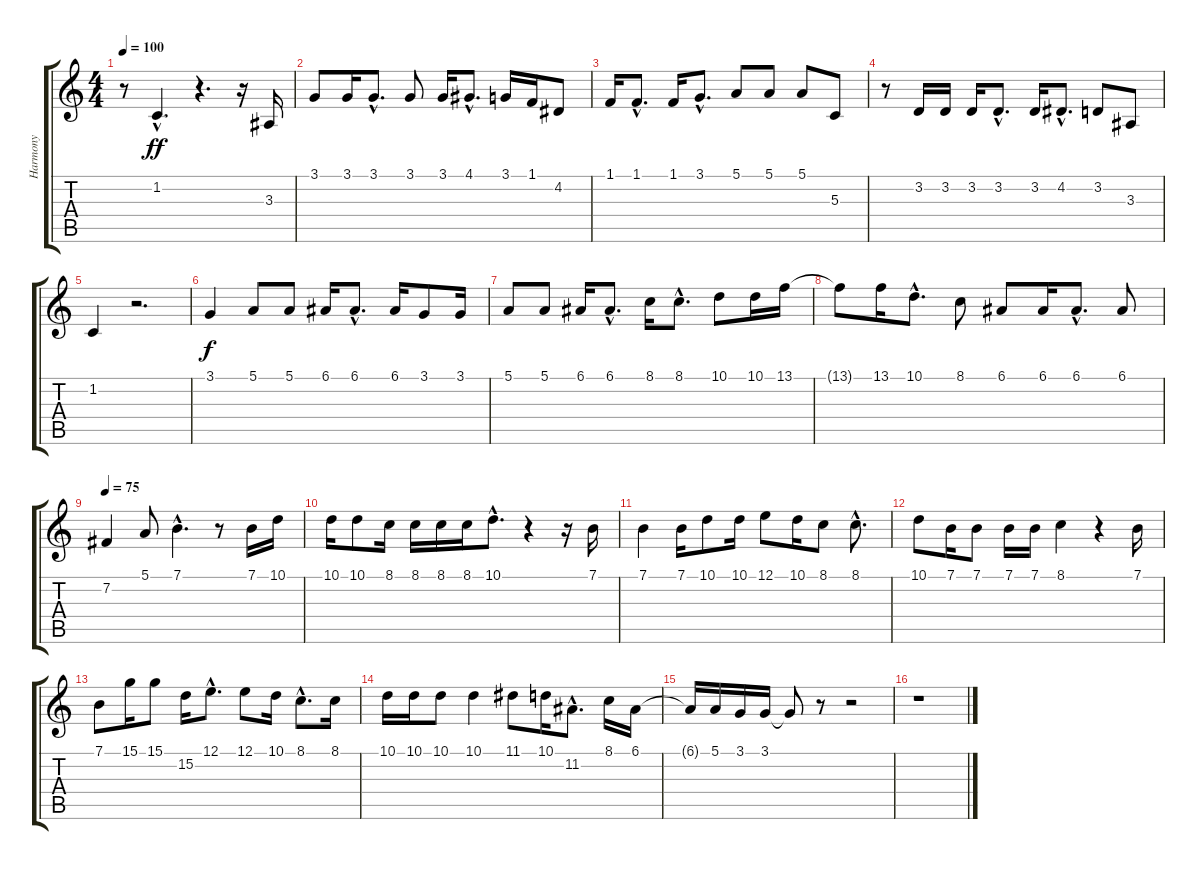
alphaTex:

\track ("Harmony" "Harmony") {instrument stringensemble1}
\staff {score tabs}
\tuning (E4 B3 G3 D3 A2 E2) {hide}
\ts (4 4)
\tempo 100
\clef g2
\ks c
r.8{dy ff} 1.2{hac}.4{d} r.4{d} r.16 3.3.16 |
3.1.8 3.1.16 3.1{hac}.8{d} 3.1.8 3.1.16 4.1{hac}.8{d} 3.1.16 1.1.16 4.2.8 |
1.1.16 1.1{hac}.8{d} 1.1.16 3.1{hac}.8{d} 5.1.8 5.1.8 5.1.8 5.3.8 |
r.8 3.2.16 3.2.16 3.2.16 3.2{hac}.8{d} 3.2.16 4.2{hac}.8{d} 3.2.8 3.3.8 |
1.2.4 r.2{d} |
3.1.4{dy f} 5.1.8 5.1.8 6.1.16 6.1{hac}.8{d} 6.1.16 3.1.8 3.1.16 |
5.1.8 5.1.8 6.1.16 6.1{hac}.8{d} 8.1.16 8.1{hac}.8{d} 10.1.8 10.1.16 13.1.16 |
13.1{t}.8 13.1.16 10.1{hac}.8{d} 8.1.8 6.1.8 6.1.16 6.1{hac}.8{d} 6.1.8 |
\tempo 75
7.2.4 5.1.8 7.1{hac}.4{d} r.8 7.1.16 10.1.16 |
10.1.16 10.1.8 8.1.16 8.1.16 8.1.16 8.1.16 10.1{hac}.8{d} r.4 r.16 7.1.16 |
7.1.4 7.1.16 10.1.8 10.1.16 12.1.8 10.1.16 8.1.8 8.1{hac}.8{d} |
10.1.8 7.1.16 7.1.8 7.1.16 7.1.16 8.1.4 r.4 7.1.16 |
7.1.8 15.1.16 15.1.8 15.2.16 12.1{hac}.8{d} 12.1.8 10.1.16 8.1{hac}.8{d} 8.1.16 |
10.1.16 10.1.16 10.1.8 10.1.4 11.1.8 10.1.16 11.2{hac}.8{d} 8.1.16 6.1.16 |
6.1{t}.16 5.1.16 3.1.16 3.1.16 3.1{t}.8 r.8 r.2 |
r.1
